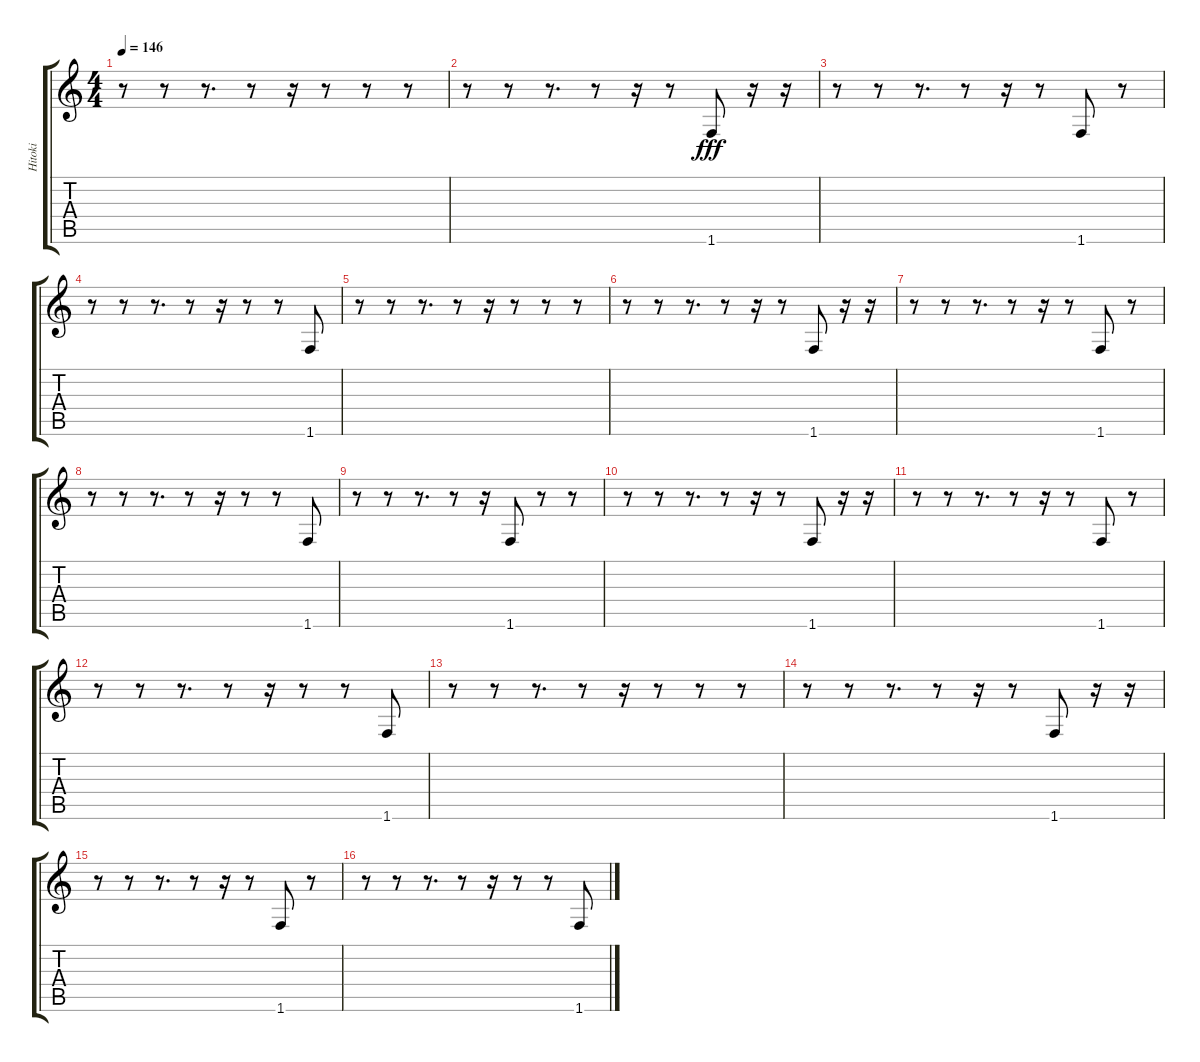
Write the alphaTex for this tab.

\track ("Hitoki " "Hitoki ") {instrument electricbassfinger}
\staff {score tabs}
\tuning (E4 B3 G3 D3 A2 E2) {hide}
\ts (4 4)
\tempo 146
\clef g2
\ks c
r.8{dy fff} r.8 r.8{d} r.8 r.16 r.8 r.8 r.8 |
r.8 r.8 r.8{d} r.8 r.16 r.8 1.6.8 r.16 r.16 |
r.8 r.8 r.8{d} r.8 r.16 r.8 1.6.8 r.8 |
r.8 r.8 r.8{d} r.8 r.16 r.8 r.8 1.6.8 |
r.8 r.8 r.8{d} r.8 r.16 r.8 r.8 r.8 |
r.8 r.8 r.8{d} r.8 r.16 r.8 1.6.8 r.16 r.16 |
r.8 r.8 r.8{d} r.8 r.16 r.8 1.6.8 r.8 |
r.8 r.8 r.8{d} r.8 r.16 r.8 r.8 1.6.8 |
r.8 r.8 r.8{d} r.8 r.16 1.6.8 r.8 r.8 |
r.8 r.8 r.8{d} r.8 r.16 r.8 1.6.8 r.16 r.16 |
r.8 r.8 r.8{d} r.8 r.16 r.8 1.6.8 r.8 |
r.8 r.8 r.8{d} r.8 r.16 r.8 r.8 1.6.8 |
r.8 r.8 r.8{d} r.8 r.16 r.8 r.8 r.8 |
r.8 r.8 r.8{d} r.8 r.16 r.8 1.6.8 r.16 r.16 |
r.8 r.8 r.8{d} r.8 r.16 r.8 1.6.8 r.8 |
r.8 r.8 r.8{d} r.8 r.16 r.8 r.8 1.6.8
